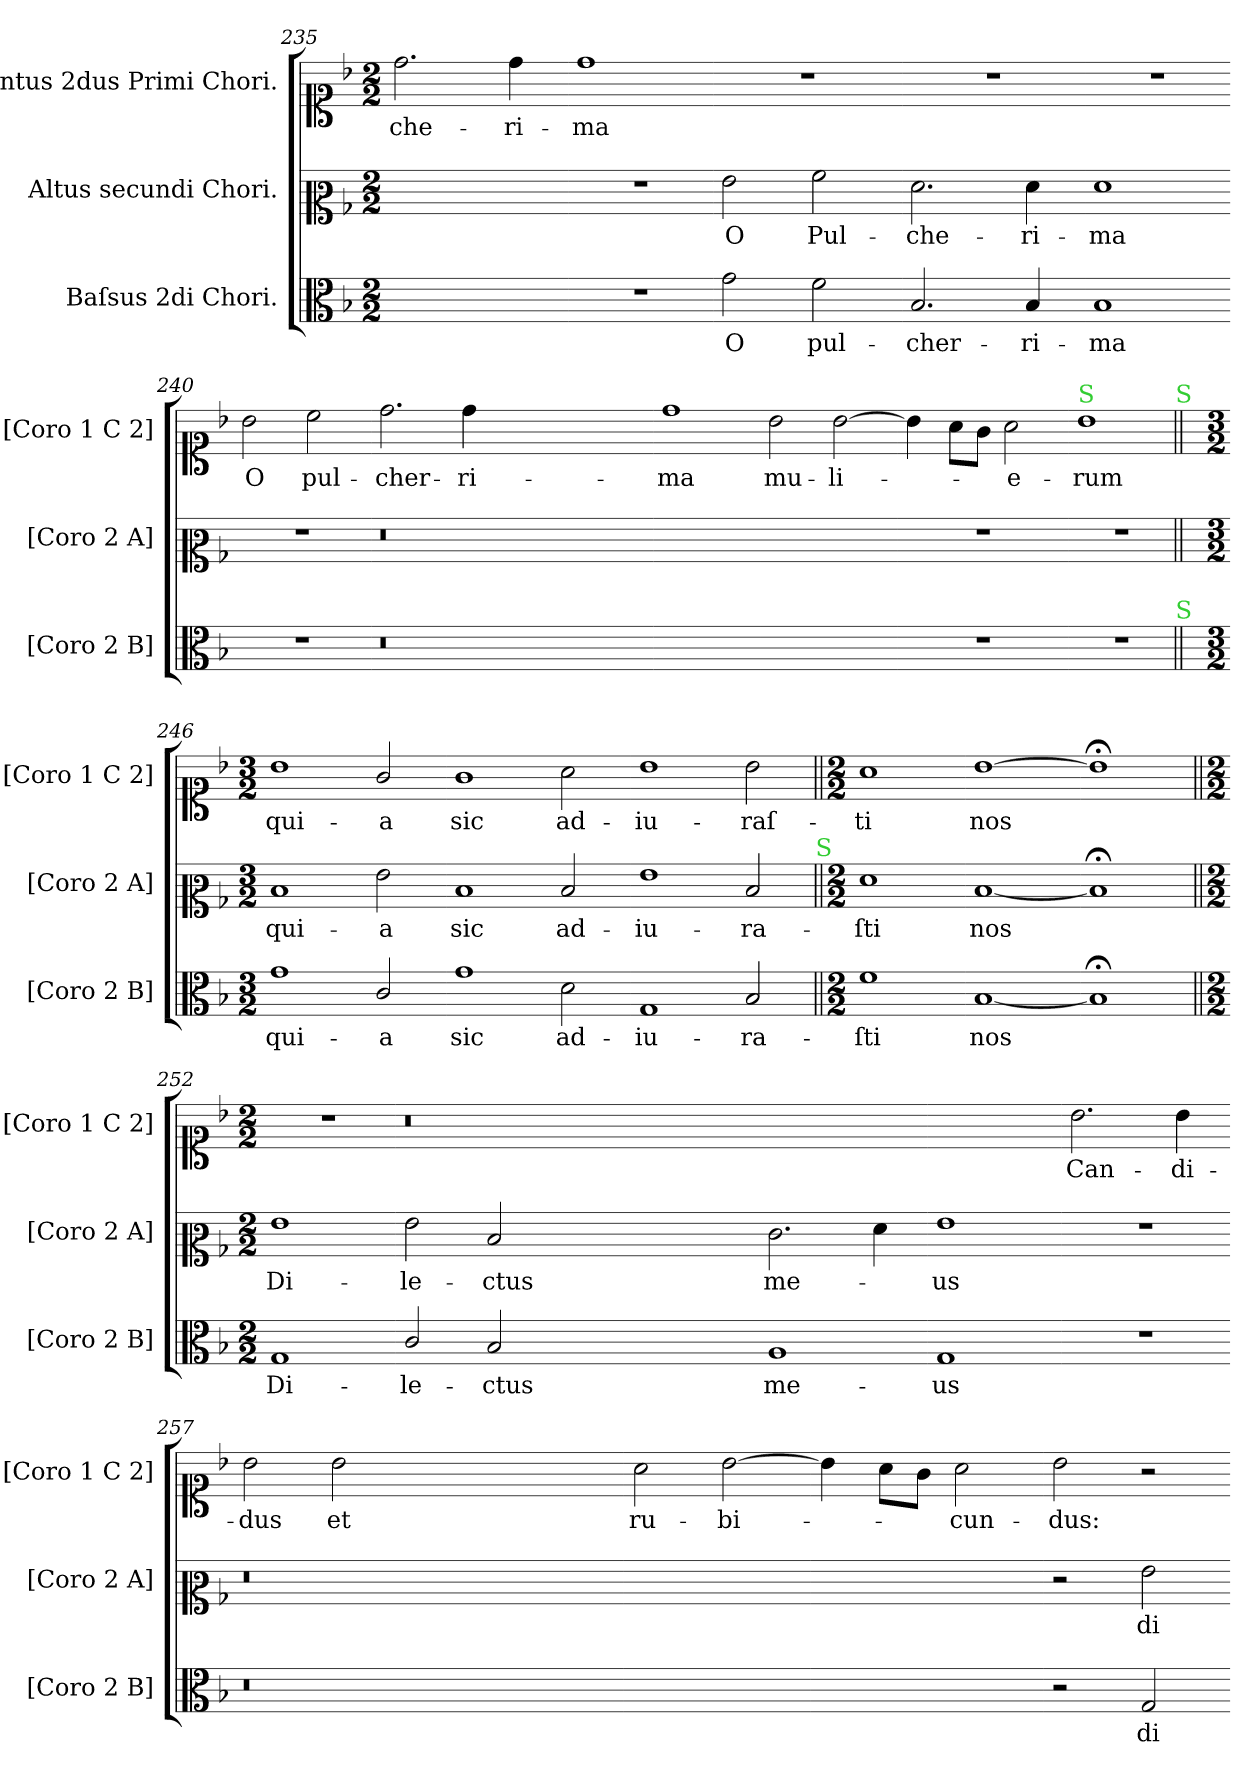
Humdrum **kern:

**kern	**text	**kern	**text	**kern	**text
*part3	*part3	*part2	*part2	*part1	*part1
*staff3	*staff3	*staff2	*staff2	*staff1	*staff1
*I"Baſsus 2di Chori.	*	*I"Altus secundi Chori.	*	*I"Cantus 2dus Primi Chori.	*
*I'[Coro 2 B]	*	*I'[Coro 2 A]	*	*I'[Coro 1 C 2]	*
*clefC3	*	*clefC2	*	*clefC1	*
*k[b-]	*	*k[b-]	*	*k[b-]	*
*F:	*	*F:	*	*F:	*
*M2/2	*	*M2/2	*	*M2/2	*
=235	=235	=235	=235	=235	=235
1ryy	.	1ryy	.	2.dd\	-che-
.	.	.	.	4dd\	-ri-
=236-	=236-	=236-	=236-	=236-	=236-
1r	.	1r	.	1dd	-ma
=237-	=237-	=237-	=237-	=237-	=237-
2g\	O	2g\	O	1r	.
2f\	pul-	2a\	Pul-	.	.
=238-	=238-	=238-	=238-	=238-	=238-
2.B-/	-cher-	2.f\	-che-	1r	.
4B-/	-ri-	4f\	-ri-	.	.
=239-	=239-	=239-	=239-	=239-	=239-
1B-	-ma	1f	-ma	1r	.
=240-	=240-	=240-	=240-	=240-	=240-
1r	.	1r	.	2b-\	O
.	.	.	.	2cc\	pul-
=241-	=241-	=241-	=241-	=241-	=241-
0.r	.	0.r	.	2.dd\	-cher-
.	.	.	.	4dd\	-ri-
.	.	.	.	0ryy	.
=242-	=242-	=242-	=242-	=242-	=242-
1ryy	.	1ryy	.	1dd	-ma
=243-	=243-	=243-	=243-	=243-	=243-
1ryy	.	1ryy	.	2b-\	mu-
.	.	.	.	[2b-\	-li-
=244-	=244-	=244-	=244-	=244-	=244-
1r	.	1r	.	4b-\]	.
.	.	.	.	8a\L	.
.	.	.	.	8g\J	.
.	.	.	.	2a\	-e-
=245-	=245-	=245-	=245-	=245-	=245-
!	!	!	!	!LO:TX:a:color=limegreen:t=S	!
1r	.	1r	.	1b-	-rum
!	!	!	!	!LO:TX:a:color=limegreen:t=S	!
!LO:TX:a:color=limegreen:t=S	!	!	!	!	!
=246||	=246||	=246||	=246||	=246||	=246||
*M3/2	*	*M3/2	*	*M3/2	*
1g	qui-	1d	qui-	1b-	qui-
2c/	-a	2g\	-a	2g/	-a
=247-	=247-	=247-	=247-	=247-	=247-
1g	sic	1d	sic	1g	sic
2d\	ad-	2d/	ad-	2a\	ad-
=248-	=248-	=248-	=248-	=248-	=248-
1G	-iu-	1g	-iu-	1b-	-iu-
2B-/	-ra-	2d/	-ra-	2b-\	-raſ-
!	!	!LO:TX:a:color=limegreen:t=S	!	!	!
=249||	=249||	=249||	=249||	=249||	=249||
*M2/2	*	*M2/2	*	*M2/2	*
1f	-ſti	1f	-ſti	1a	-ti
=250-	=250-	=250-	=250-	=250-	=250-
[1B-	nos	[1d	nos	[1b-	nos
=251-	=251-	=251-	=251-	=251-	=251-
1B-;<;]	.	1d;<;]	.	1b-;<;]	.
=252||	=252||	=252||	=252||	=252||	=252||
*M2/2	*	*M2/2	*	*M2/2	*
1G	Di-	1g	Di-	1r	.
=253-	=253-	=253-	=253-	=253-	=253-
2c/	-le-	2g\	-le-	0.r	.
2B-/	-ctus	2d/	-ctus	.	.
0ryy	.	0ryy	.	.	.
=254-	=254-	=254-	=254-	=254-	=254-
1A	me-	2.e\	me-	1ryy	.
.	.	4f\	.	.	.
=255-	=255-	=255-	=255-	=255-	=255-
1G	-us	1g	-us	1ryy	.
=256-	=256-	=256-	=256-	=256-	=256-
1r	.	1r	.	2.b-\	Can-
.	.	.	.	4b-\	-di-
=257-	=257-	=257-	=257-	=257-	=257-
0.r	.	0.r	.	2b-\	-dus
.	.	.	.	2b-\	et
.	.	.	.	0ryy	.
=258-	=258-	=258-	=258-	=258-	=258-
1ryy	.	1ryy	.	2a\	ru-
.	.	.	.	[2b-\	-bi-
=259-	=259-	=259-	=259-	=259-	=259-
1ryy	.	1ryy	.	4b-\]	.
.	.	.	.	8a\L	.
.	.	.	.	8g\J	.
.	.	.	.	2a\	-cun-
=260-	=260-	=260-	=260-	=260-	=260-
2r	.	2r	.	2b-\	-dus:
2G/	di-	2g\	di-	2r	.
=-	=-	=-	=-	=-	=-
*-	*-	*-	*-	*-	*-
